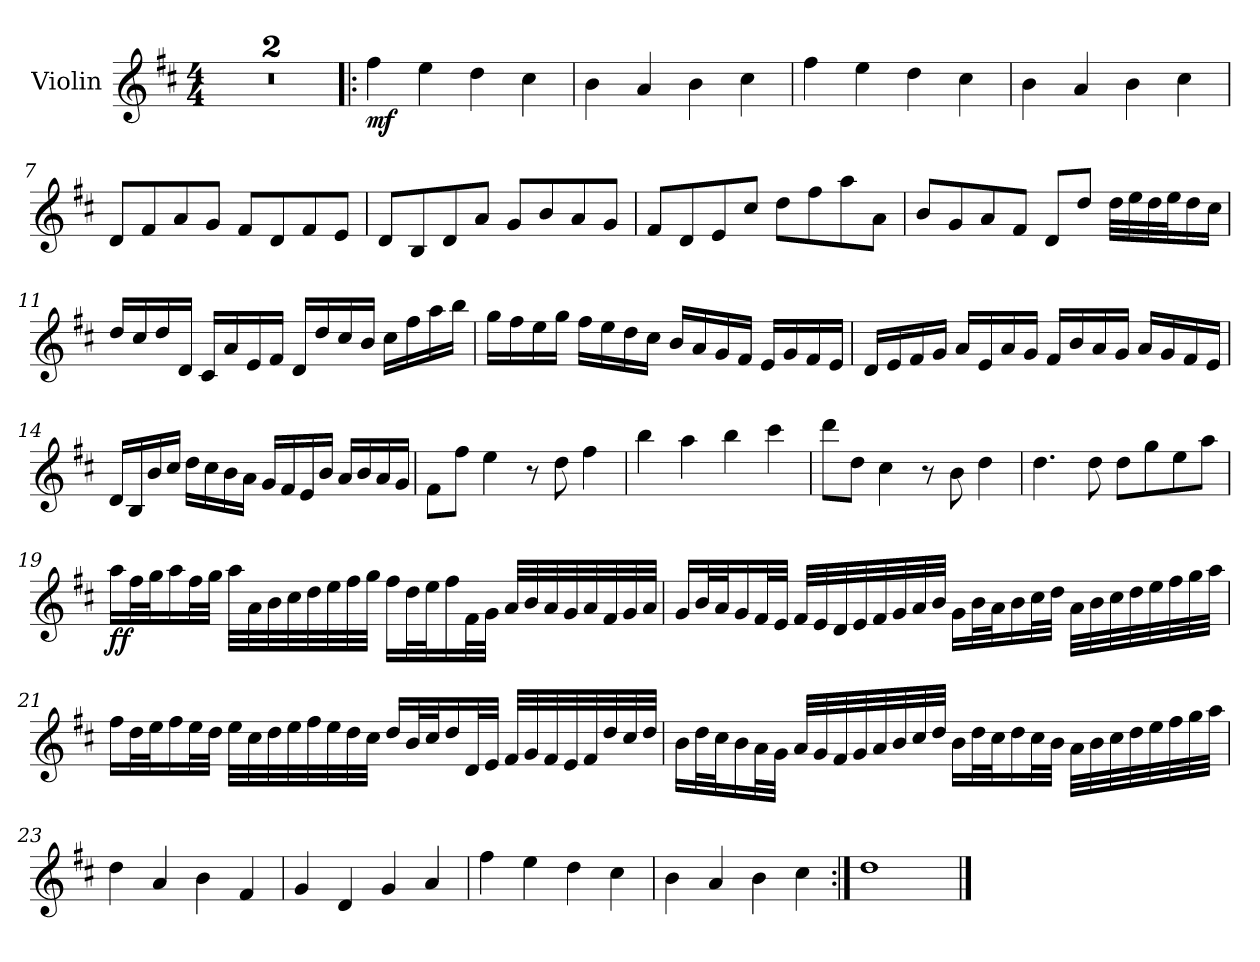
**kern	**dynam
*part1	*part1
*staff1	*staff1
*I"Violin	*
*I'Vln.	*
*clefG2	*
*k[f#c#]	*
*M4/4	*
*MM56	*
=1	=1
1r	.
=2	=2
1r	.
=3!|:	=3!|:
!	!LO:DY:b
4ff#\	mf
4ee\	.
4dd\	.
4cc#\	.
=4	=4
4b\	.
4a/	.
4b\	.
4cc#\	.
=5	=5
4ff#\	.
4ee\	.
4dd\	.
4cc#\	.
=6	=6
4b\	.
4a/	.
4b\	.
4cc#\	.
=7	=7
8d/L	.
8f#/	.
8a/	.
8g/J	.
8f#/L	.
8d/	.
8f#/	.
8e/J	.
=8	=8
8d/L	.
8B/	.
8d/	.
8a/J	.
8g/L	.
8b/	.
8a/	.
8g/J	.
!!LO:LB:g=z
=9	=9
8f#/L	.
8d/	.
8e/	.
8cc#/J	.
8dd\L	.
8ff#\	.
8aa\	.
8a\J	.
=10	=10
8b/L	.
8g/	.
8a/	.
8f#/J	.
8d/L	.
8dd/J	.
32dd\LLL	.
32ee\	.
32dd\	.
32ee\J	.
16dd\	.
16cc#\JJ	.
=11	=11
16dd/LL	.
16cc#/	.
16dd/	.
16d/JJ	.
16c#/LL	.
16a/	.
16e/	.
16f#/JJ	.
16d/LL	.
16dd/	.
16cc#/	.
16b/JJ	.
16cc#\LL	.
16ff#\	.
16aa\	.
16bb\JJ	.
!!LO:LB:g=z
=12	=12
16gg\LL	.
16ff#\	.
16ee\	.
16gg\JJ	.
16ff#\LL	.
16ee\	.
16dd\	.
16cc#\JJ	.
16b/LL	.
16a/	.
16g/	.
16f#/JJ	.
16e/LL	.
16g/	.
16f#/	.
16e/JJ	.
=13	=13
16d/LL	.
16e/	.
16f#/	.
16g/JJ	.
16a/LL	.
16e/	.
16a/	.
16g/JJ	.
16f#/LL	.
16b/	.
16a/	.
16g/JJ	.
16a/LL	.
16g/	.
16f#/	.
16e/JJ	.
!!LO:LB:g=z
=14	=14
16d/LL	.
16B/	.
16b/	.
16cc#/JJ	.
16dd\LL	.
16cc#\	.
16b\	.
16a\JJ	.
16g/LL	.
16f#/	.
16e/	.
16b/JJ	.
16a/LL	.
16b/	.
16a/	.
16g/JJ	.
=15	=15
8f#\L	.
8ff#\J	.
4ee\	.
8r	.
8dd\	.
4ff#\	.
=16	=16
4bb\	.
4aa\	.
4bb\	.
4ccc#\	.
=17	=17
8ddd\L	.
8dd\J	.
4cc#\	.
8r	.
8b\	.
4dd\	.
=18	=18
4.dd\	.
8dd\	.
8dd\L	.
8gg\	.
8ee\	.
8aa\J	.
!!LO:LB:g=z
=19	=19
!	!LO:DY:b
16aa\LL	ff
32ff#\L	.
32gg\J	.
16aa\	.
32ff#\L	.
32gg\JJJ	.
32aa\LLL	.
32a\	.
32b\	.
32cc#\	.
32dd\	.
32ee\	.
32ff#\	.
32gg\JJJ	.
16ff#\LL	.
32dd\L	.
32ee\J	.
16ff#\	.
32f#\L	.
32g\JJJ	.
32a/LLL	.
32b/	.
32a/	.
32g/	.
32a/	.
32f#/	.
32g/	.
32a/JJJ	.
!!LO:LB:g=z
=20	=20
16g/LL	.
32b/L	.
32a/J	.
16g/	.
32f#/L	.
32e/JJJ	.
32f#/LLL	.
32e/	.
32d/	.
32e/	.
32f#/	.
32g/	.
32a/	.
32b/JJJ	.
16g\LL	.
32b\L	.
32a\J	.
16b\	.
32cc#\L	.
32dd\JJJ	.
32a\LLL	.
32b\	.
32cc#\	.
32dd\	.
32ee\	.
32ff#\	.
32gg\	.
32aa\JJJ	.
!!LO:LB:g=z
=21	=21
16ff#\LL	.
32dd\L	.
32ee\J	.
16ff#\	.
32ee\L	.
32dd\JJJ	.
32ee\LLL	.
32cc#\	.
32dd\	.
32ee\	.
32ff#\	.
32ee\	.
32dd\	.
32cc#\JJJ	.
16dd/LL	.
32b/L	.
32cc#/J	.
16dd/	.
32d/L	.
32e/JJJ	.
32f#/LLL	.
32g/	.
32f#/	.
32e/	.
32f#/	.
32dd/	.
32cc#/	.
32dd/JJJ	.
!!LO:LB:g=z
=22	=22
16b\LL	.
32dd\L	.
32cc#\J	.
16b\	.
32a\L	.
32g\JJJ	.
32a/LLL	.
32g/	.
32f#/	.
32g/	.
32a/	.
32b/	.
32cc#/	.
32dd/JJJ	.
16b\LL	.
32dd\L	.
32cc#\J	.
16dd\	.
32cc#\L	.
32b\JJJ	.
32a\LLL	.
32b\	.
32cc#\	.
32dd\	.
32ee\	.
32ff#\	.
32gg\	.
32aa\JJJ	.
=23	=23
4dd\	.
4a/	.
4b\	.
4f#/	.
=24	=24
4g/	.
4d/	.
4g/	.
4a/	.
=25	=25
4ff#\	.
4ee\	.
4dd\	.
4cc#\	.
=26	=26
4b\	.
4a/	.
4b\	.
4cc#\	.
!!LO:LB:g=z
=27:|!	=27:|!
1dd	.
==	==
*-	*-
